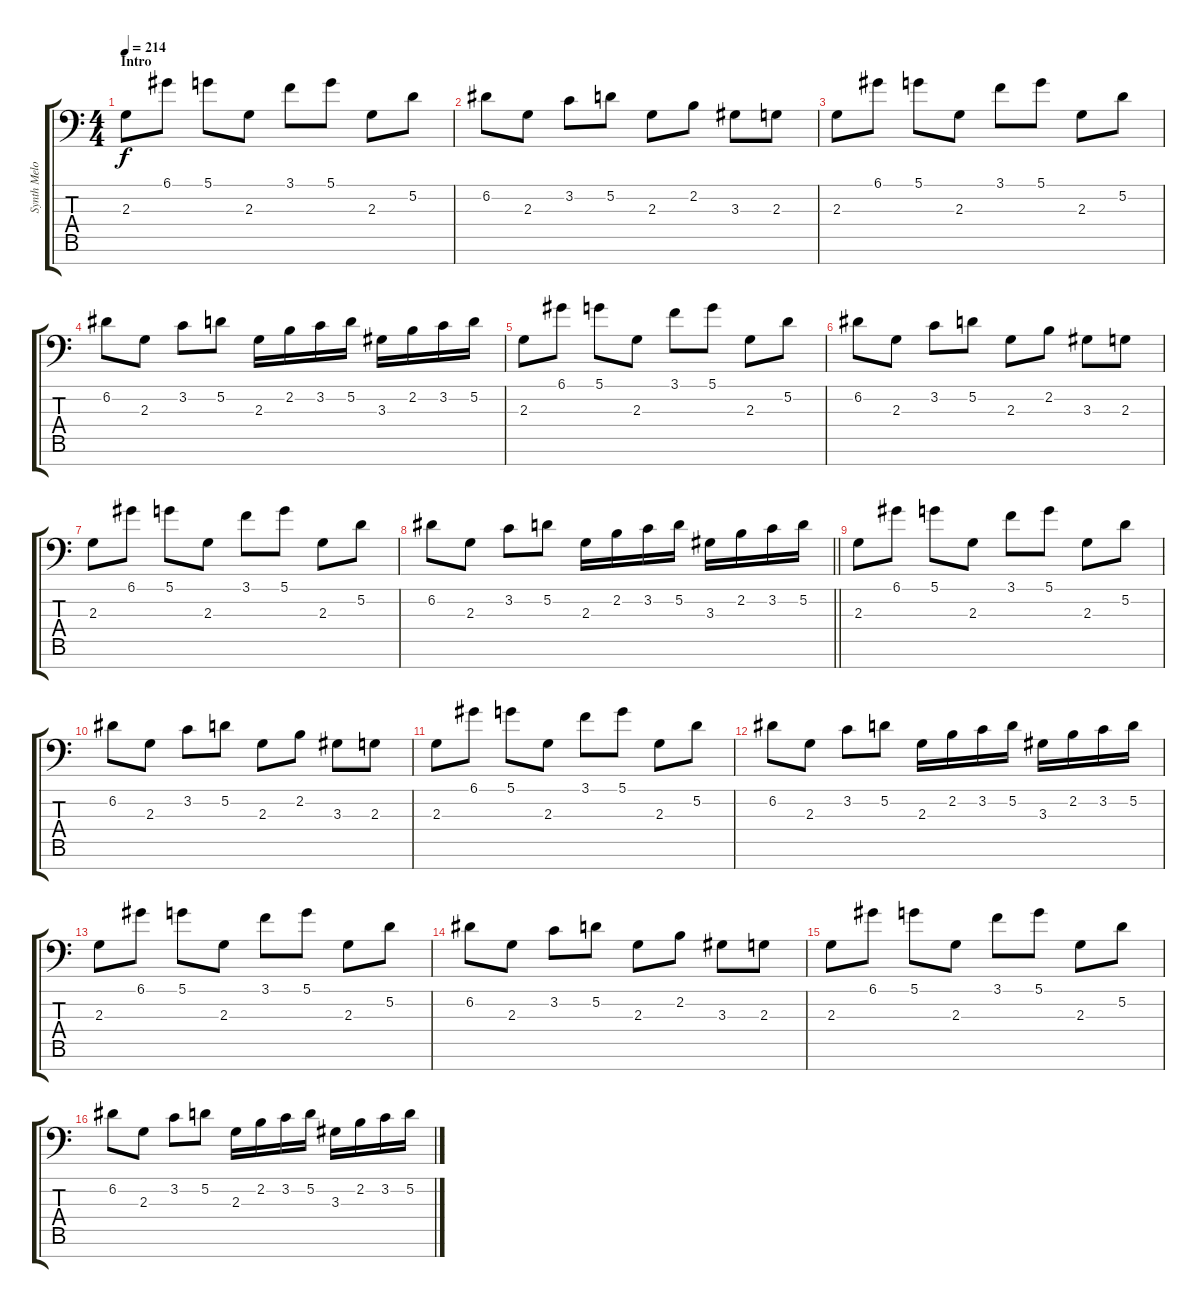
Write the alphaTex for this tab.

\track ("Synth Melody" "Synth Melo") {instrument shamisen}
\staff {score tabs}
\tuning (D4 A3 F3 C3 G2 D2 G1) {hide}
\ts (4 4)
\section ("" "Intro")
\tempo 214
\clef f4
\ks c
2.3.8{dy f} 6.1.8 5.1.8 2.3.8 3.1.8 5.1.8 2.3.8 5.2.8 |
6.2.8 2.3.8 3.2.8 5.2.8 2.3.8 2.2.8 3.3.8 2.3.8 |
2.3.8 6.1.8 5.1.8 2.3.8 3.1.8 5.1.8 2.3.8 5.2.8 |
6.2.8 2.3.8 3.2.8 5.2.8 2.3.16 2.2.16 3.2.16 5.2.16 3.3.16 2.2.16 3.2.16 5.2.16 |
2.3.8 6.1.8 5.1.8 2.3.8 3.1.8 5.1.8 2.3.8 5.2.8 |
6.2.8 2.3.8 3.2.8 5.2.8 2.3.8 2.2.8 3.3.8 2.3.8 |
2.3.8 6.1.8 5.1.8 2.3.8 3.1.8 5.1.8 2.3.8 5.2.8 |
\barLineRight lightlight
6.2.8 2.3.8 3.2.8 5.2.8 2.3.16 2.2.16 3.2.16 5.2.16 3.3.16 2.2.16 3.2.16 5.2.16 |
\section ("" "")
2.3.8 6.1.8 5.1.8 2.3.8 3.1.8 5.1.8 2.3.8 5.2.8 |
6.2.8 2.3.8 3.2.8 5.2.8 2.3.8 2.2.8 3.3.8 2.3.8 |
2.3.8 6.1.8 5.1.8 2.3.8 3.1.8 5.1.8 2.3.8 5.2.8 |
6.2.8 2.3.8 3.2.8 5.2.8 2.3.16 2.2.16 3.2.16 5.2.16 3.3.16 2.2.16 3.2.16 5.2.16 |
2.3.8 6.1.8 5.1.8 2.3.8 3.1.8 5.1.8 2.3.8 5.2.8 |
6.2.8 2.3.8 3.2.8 5.2.8 2.3.8 2.2.8 3.3.8 2.3.8 |
2.3.8 6.1.8 5.1.8 2.3.8 3.1.8 5.1.8 2.3.8 5.2.8 |
6.2.8 2.3.8 3.2.8 5.2.8 2.3.16 2.2.16 3.2.16 5.2.16 3.3.16 2.2.16 3.2.16 5.2.16
